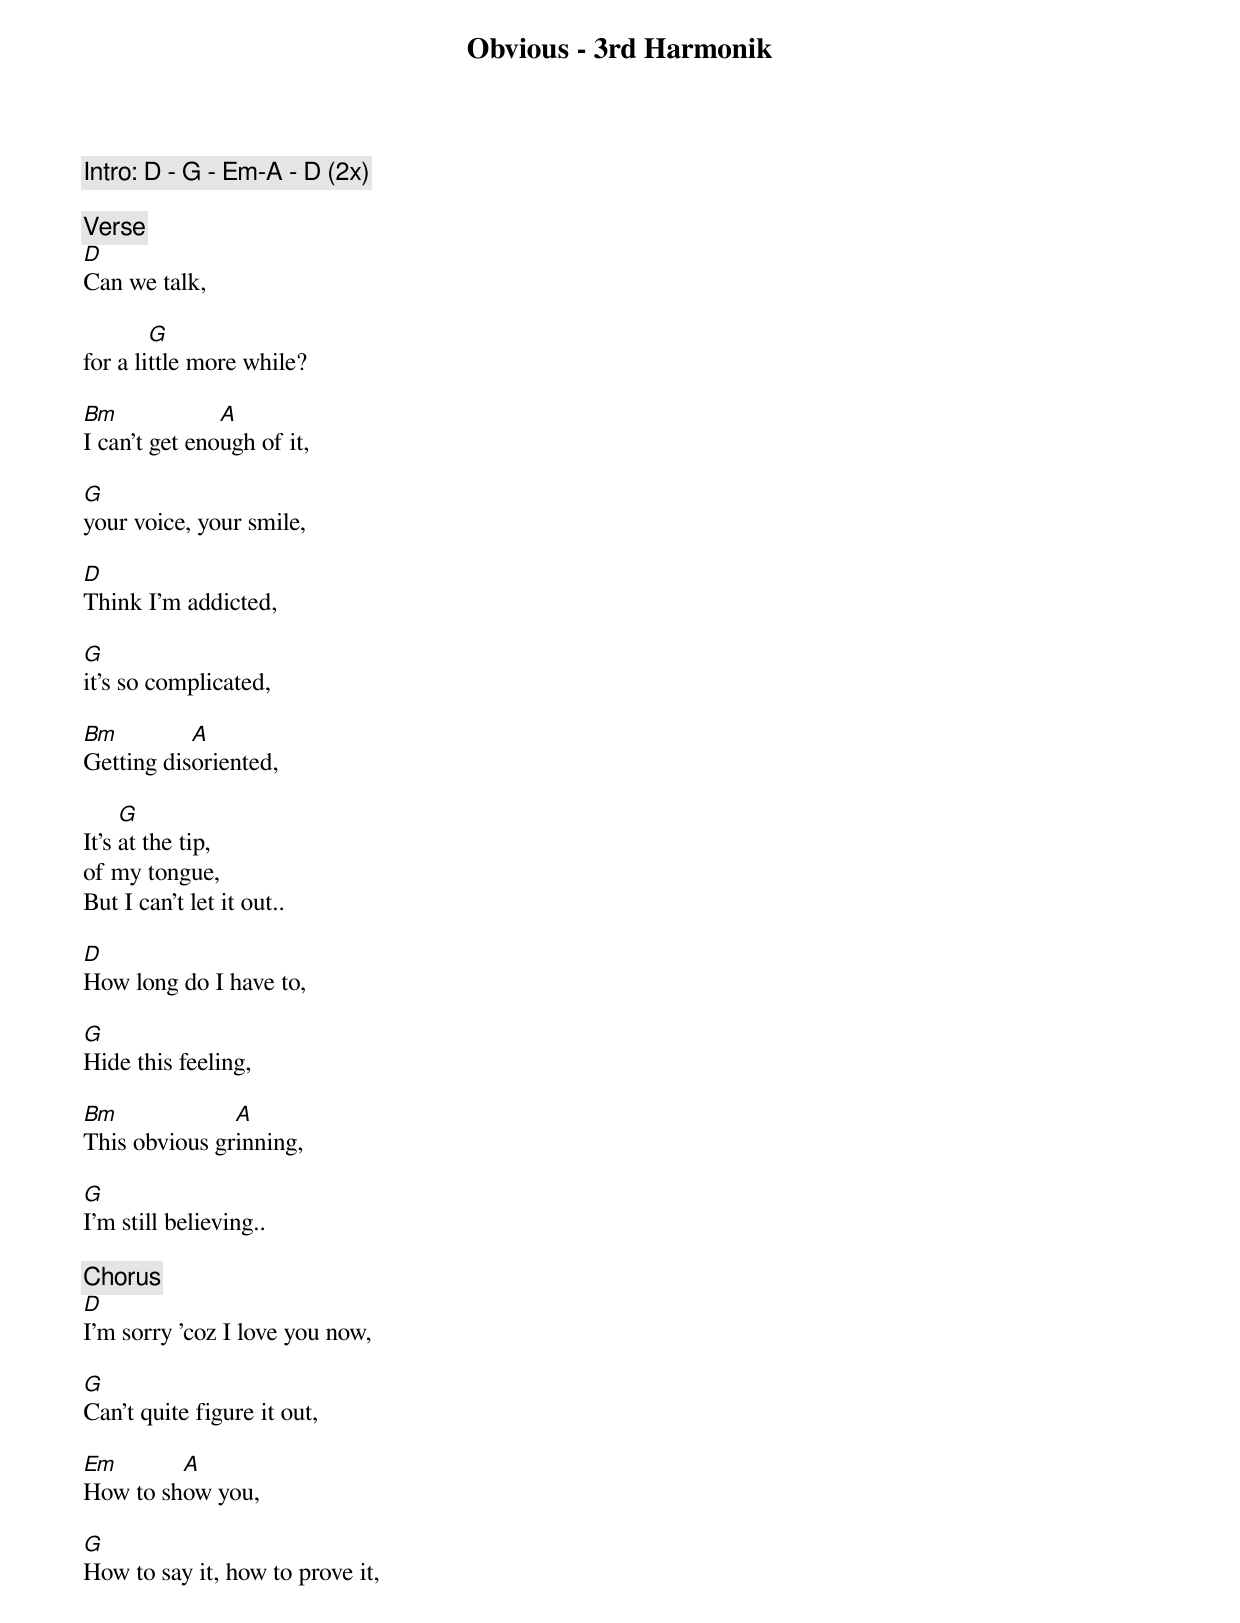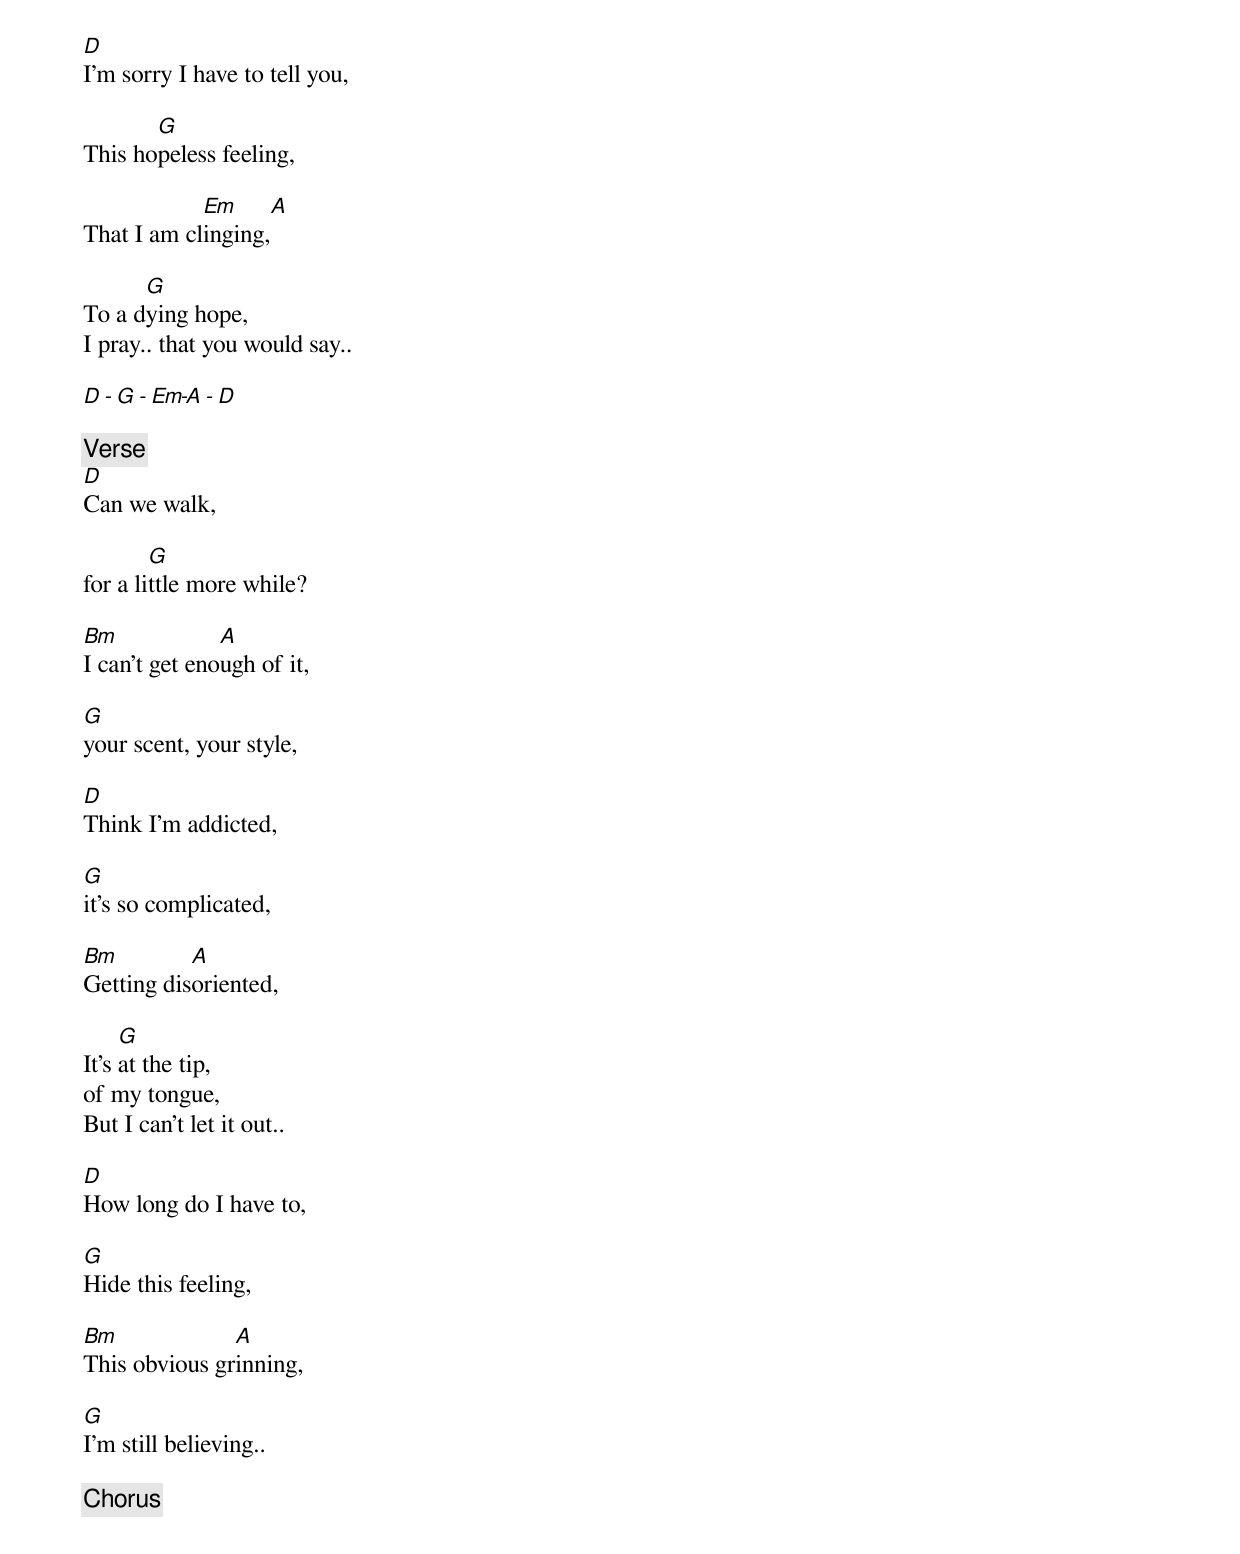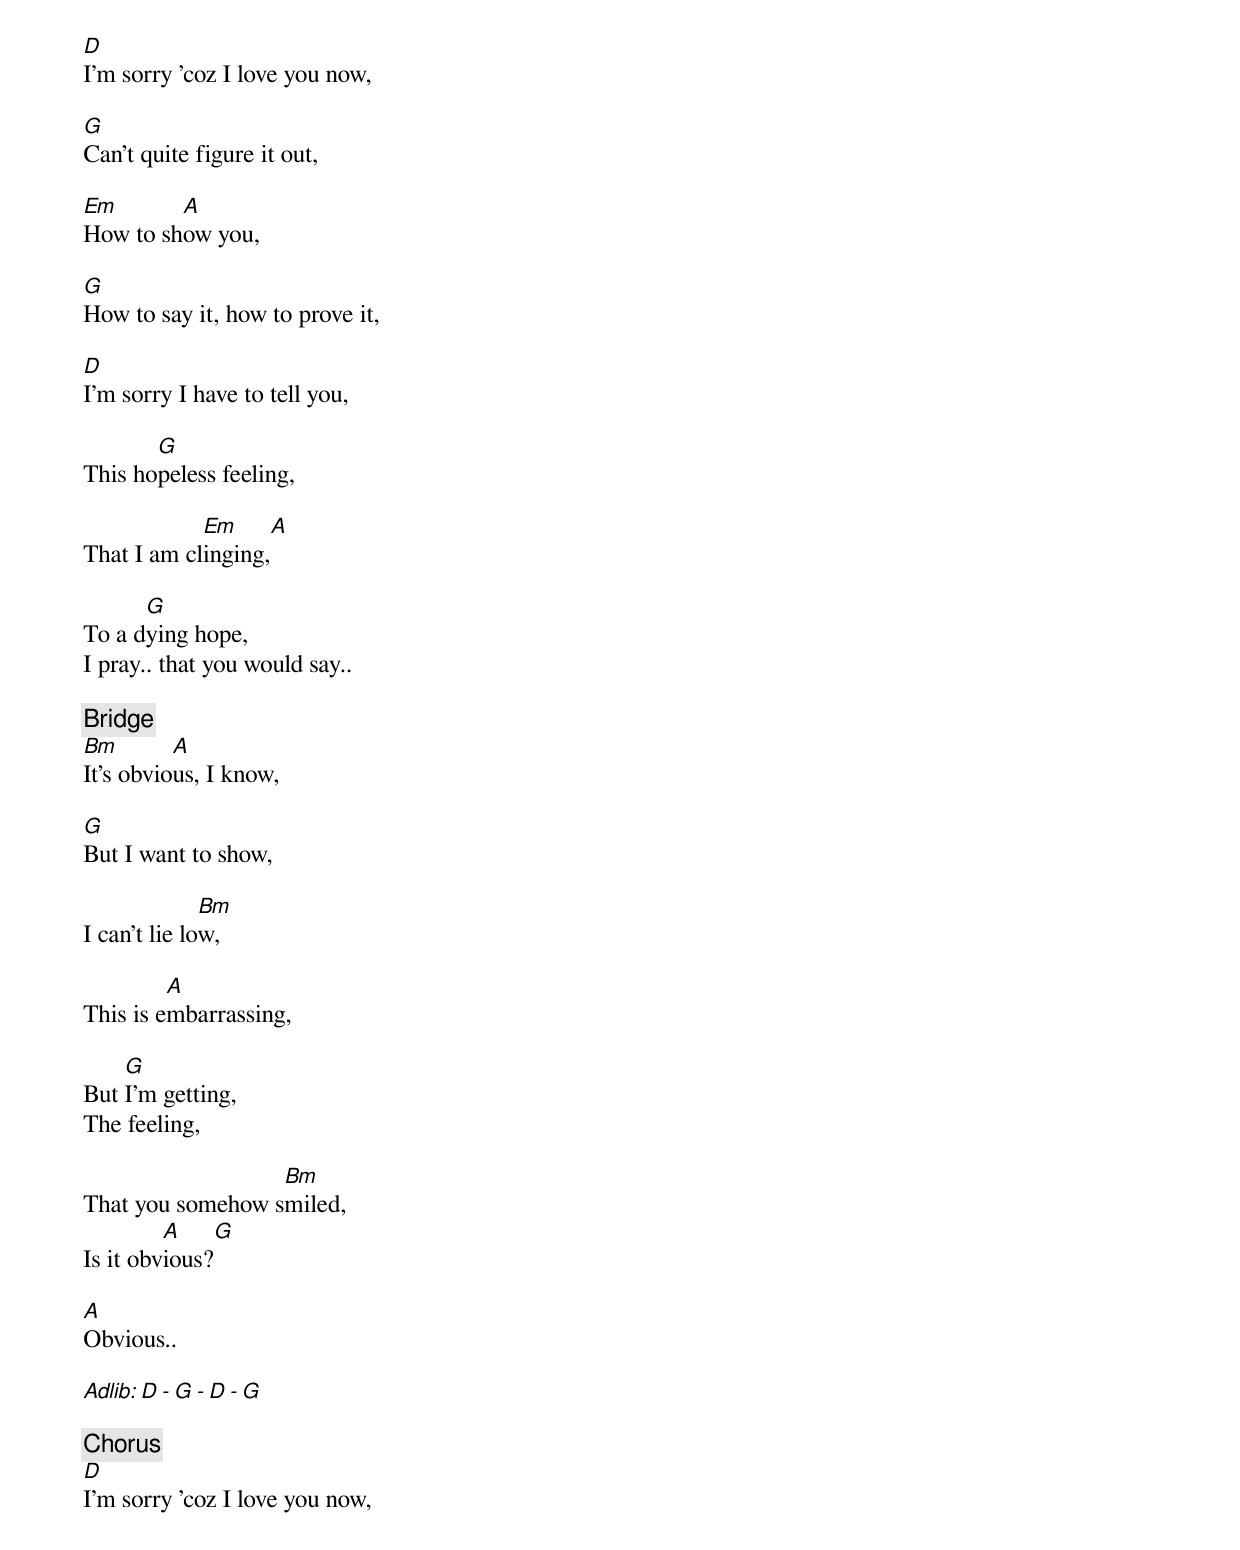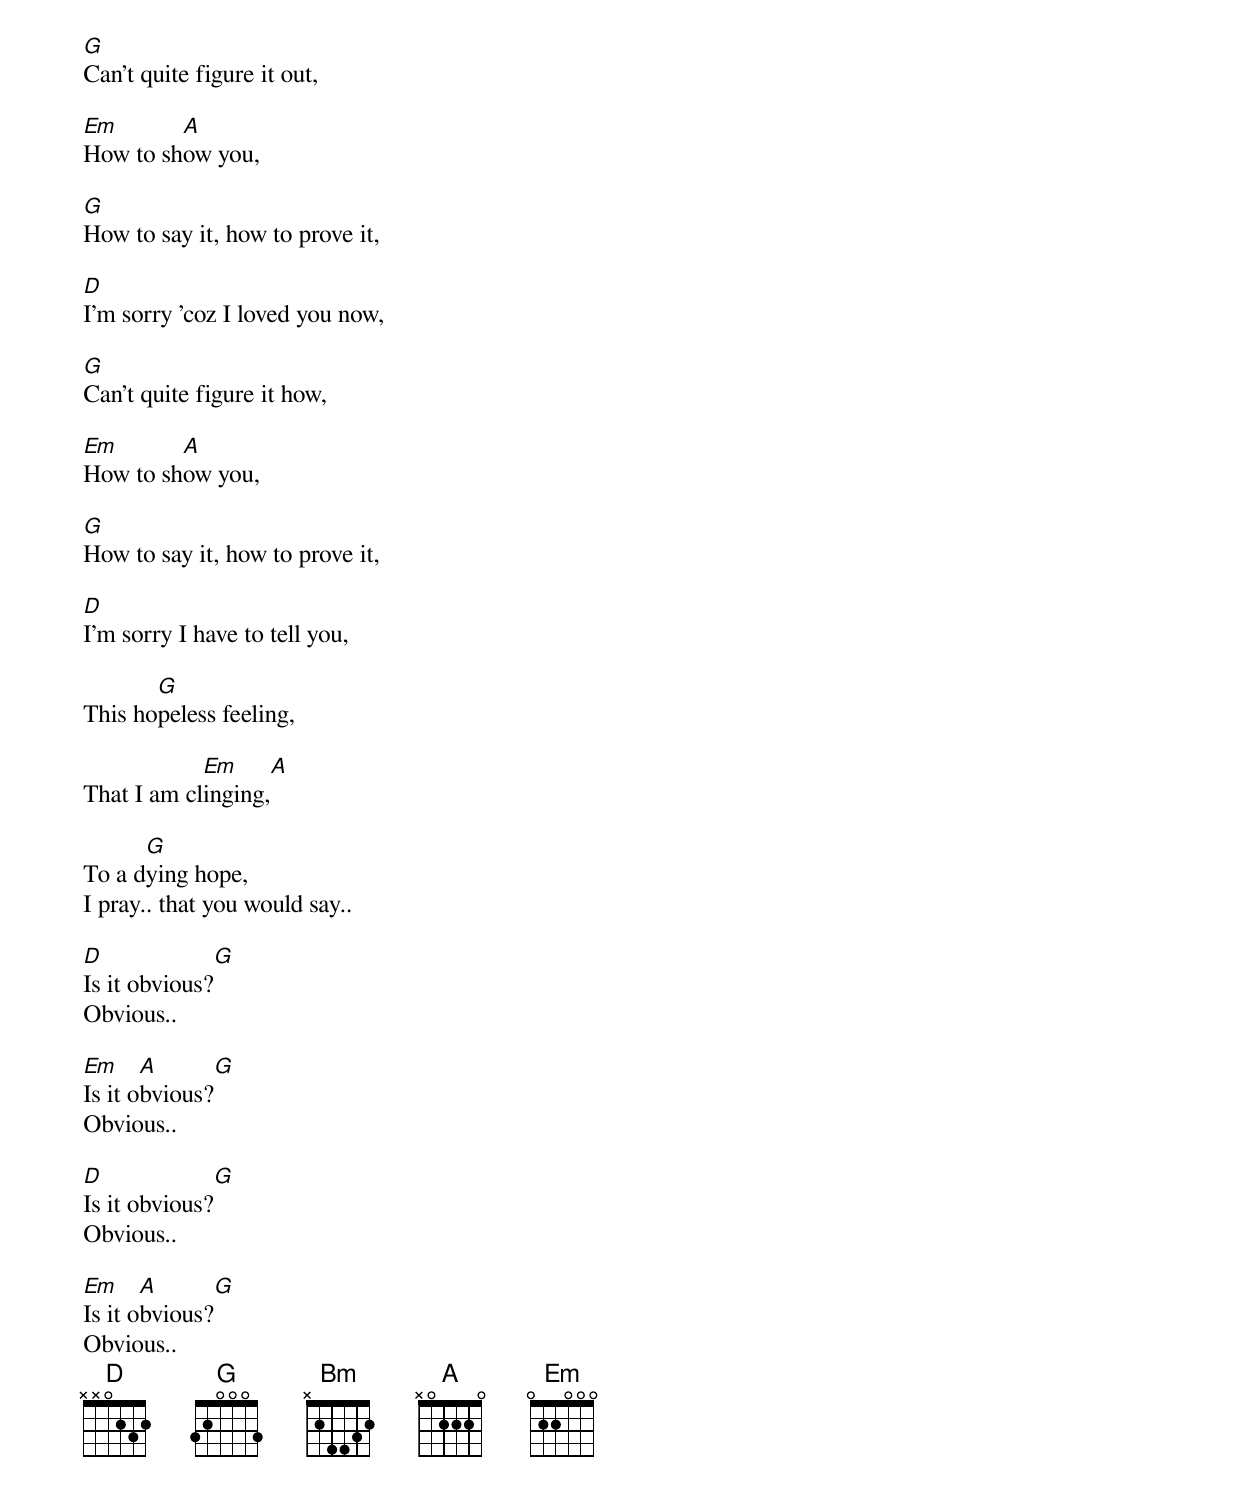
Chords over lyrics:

Obvious - 3rd Harmonik

Intro: D - G - Em-A - D (2x)

[Verse]
D
Can we talk,

        G
for a little more while?

Bm             A
I can't get enough of it,

G
your voice, your smile,

D
Think I'm addicted,

G
it's so complicated,

Bm         A
Getting disoriented,

     G
It's at the tip,
of my tongue,
But I can't let it out..

D
How long do I have to,

G
Hide this feeling,

Bm             A
This obvious grinning,

G
I'm still believing..

[Chorus]
D
I'm sorry 'coz I love you now,

G
Can't quite figure it out,

Em       A
How to show you,

G
How to say it, how to prove it,

D
I'm sorry I have to tell you,

       G
This hopeless feeling,

            Em     A
That I am clinging,

      G
To a dying hope,
I pray.. that you would say..

D - G - Em-A - D

[Verse]
D
Can we walk,

        G
for a little more while?

Bm             A
I can't get enough of it,

G
your scent, your style,

D
Think I'm addicted,

G
it's so complicated,

Bm         A
Getting disoriented,

     G
It's at the tip,
of my tongue,
But I can't let it out..

D
How long do I have to,

G
Hide this feeling,

Bm             A
This obvious grinning,

G
I'm still believing..

[Chorus]
D
I'm sorry 'coz I love you now,

G
Can't quite figure it out,

Em       A
How to show you,

G
How to say it, how to prove it,

D
I'm sorry I have to tell you,

       G
This hopeless feeling,

            Em     A
That I am clinging,

      G
To a dying hope,
I pray.. that you would say..

[Bridge]
Bm        A
It's obvious, I know,

G
But I want to show,

              Bm
I can't lie low,

         A
This is embarrassing,

    G
But I'm getting,
The feeling,

                  Bm
That you somehow smiled,
         A    G
Is it obvious?

A
Obvious..

Adlib: D - G - D - G

[Chorus]
D
I'm sorry 'coz I love you now,

G
Can't quite figure it out,

Em       A
How to show you,

G
How to say it, how to prove it,

D
I'm sorry 'coz I loved you now,

G
Can't quite figure it how,

Em       A
How to show you,

G
How to say it, how to prove it,

D
I'm sorry I have to tell you,

       G
This hopeless feeling,

            Em     A
That I am clinging,

      G
To a dying hope,
I pray.. that you would say..

D             G
Is it obvious?
Obvious..

Em     A      G
Is it obvious?
Obvious..

D             G
Is it obvious?
Obvious..

Em     A      G
Is it obvious?
Obvious..
